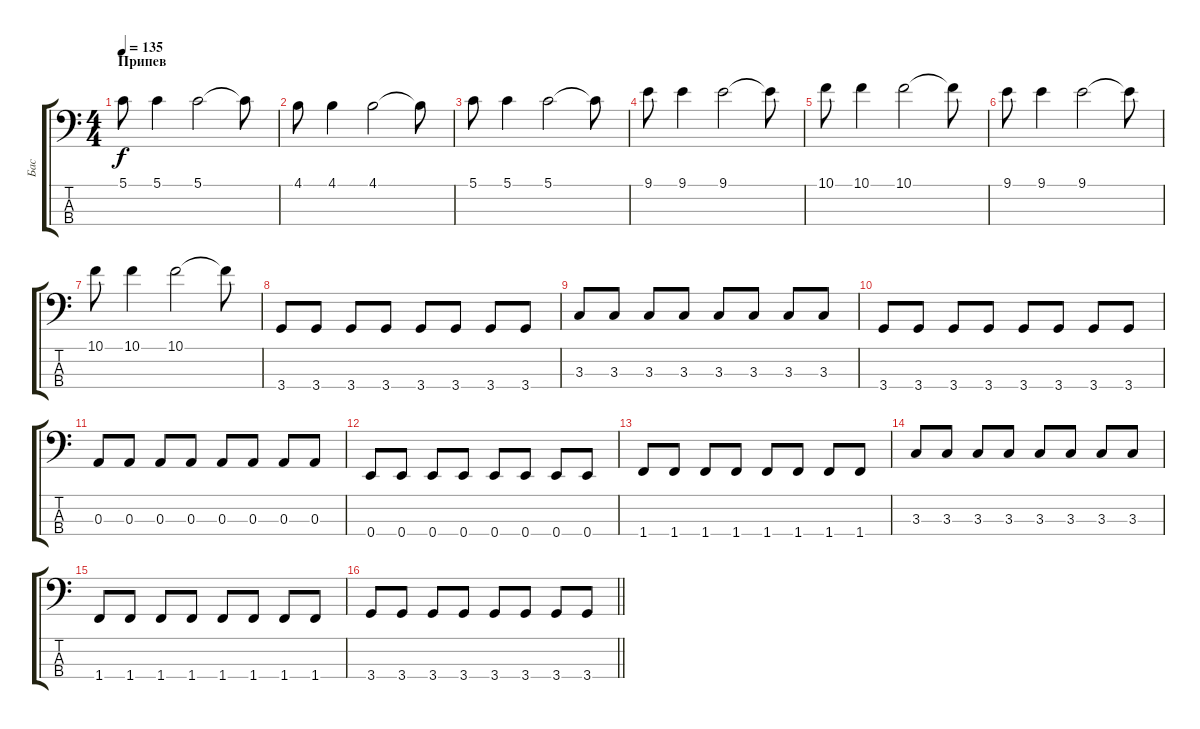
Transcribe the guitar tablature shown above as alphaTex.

\track ("Бас" "Бас") {instrument electricbassfinger}
\staff {score tabs}
\tuning (G2 D2 A1 E1) {hide}
\ts (4 4)
\section ("" "Припев")
\tempo 135
\clef f4
\ks c
5.1.8{dy f} 5.1.4 5.1.2 5.1{t}.8 |
4.1.8 4.1.4 4.1.2 4.1{t}.8 |
5.1.8 5.1.4 5.1.2 5.1{t}.8 |
9.1.8 9.1.4 9.1.2 9.1{t}.8 |
10.1.8 10.1.4 10.1.2 10.1{t}.8 |
9.1.8 9.1.4 9.1.2 9.1{t}.8 |
10.1.8 10.1.4 10.1.2 10.1{t}.8 |
3.4.8 3.4.8 3.4.8 3.4.8 3.4.8 3.4.8 3.4.8 3.4.8 |
3.3.8 3.3.8 3.3.8 3.3.8 3.3.8 3.3.8 3.3.8 3.3.8 |
3.4.8 3.4.8 3.4.8 3.4.8 3.4.8 3.4.8 3.4.8 3.4.8 |
0.3.8 0.3.8 0.3.8 0.3.8 0.3.8 0.3.8 0.3.8 0.3.8 |
0.4.8 0.4.8 0.4.8 0.4.8 0.4.8 0.4.8 0.4.8 0.4.8 |
1.4.8 1.4.8 1.4.8 1.4.8 1.4.8 1.4.8 1.4.8 1.4.8 |
3.3.8 3.3.8 3.3.8 3.3.8 3.3.8 3.3.8 3.3.8 3.3.8 |
1.4.8 1.4.8 1.4.8 1.4.8 1.4.8 1.4.8 1.4.8 1.4.8 |
\barLineRight lightlight
3.4.8 3.4.8 3.4.8 3.4.8 3.4.8 3.4.8 3.4.8 3.4.8
